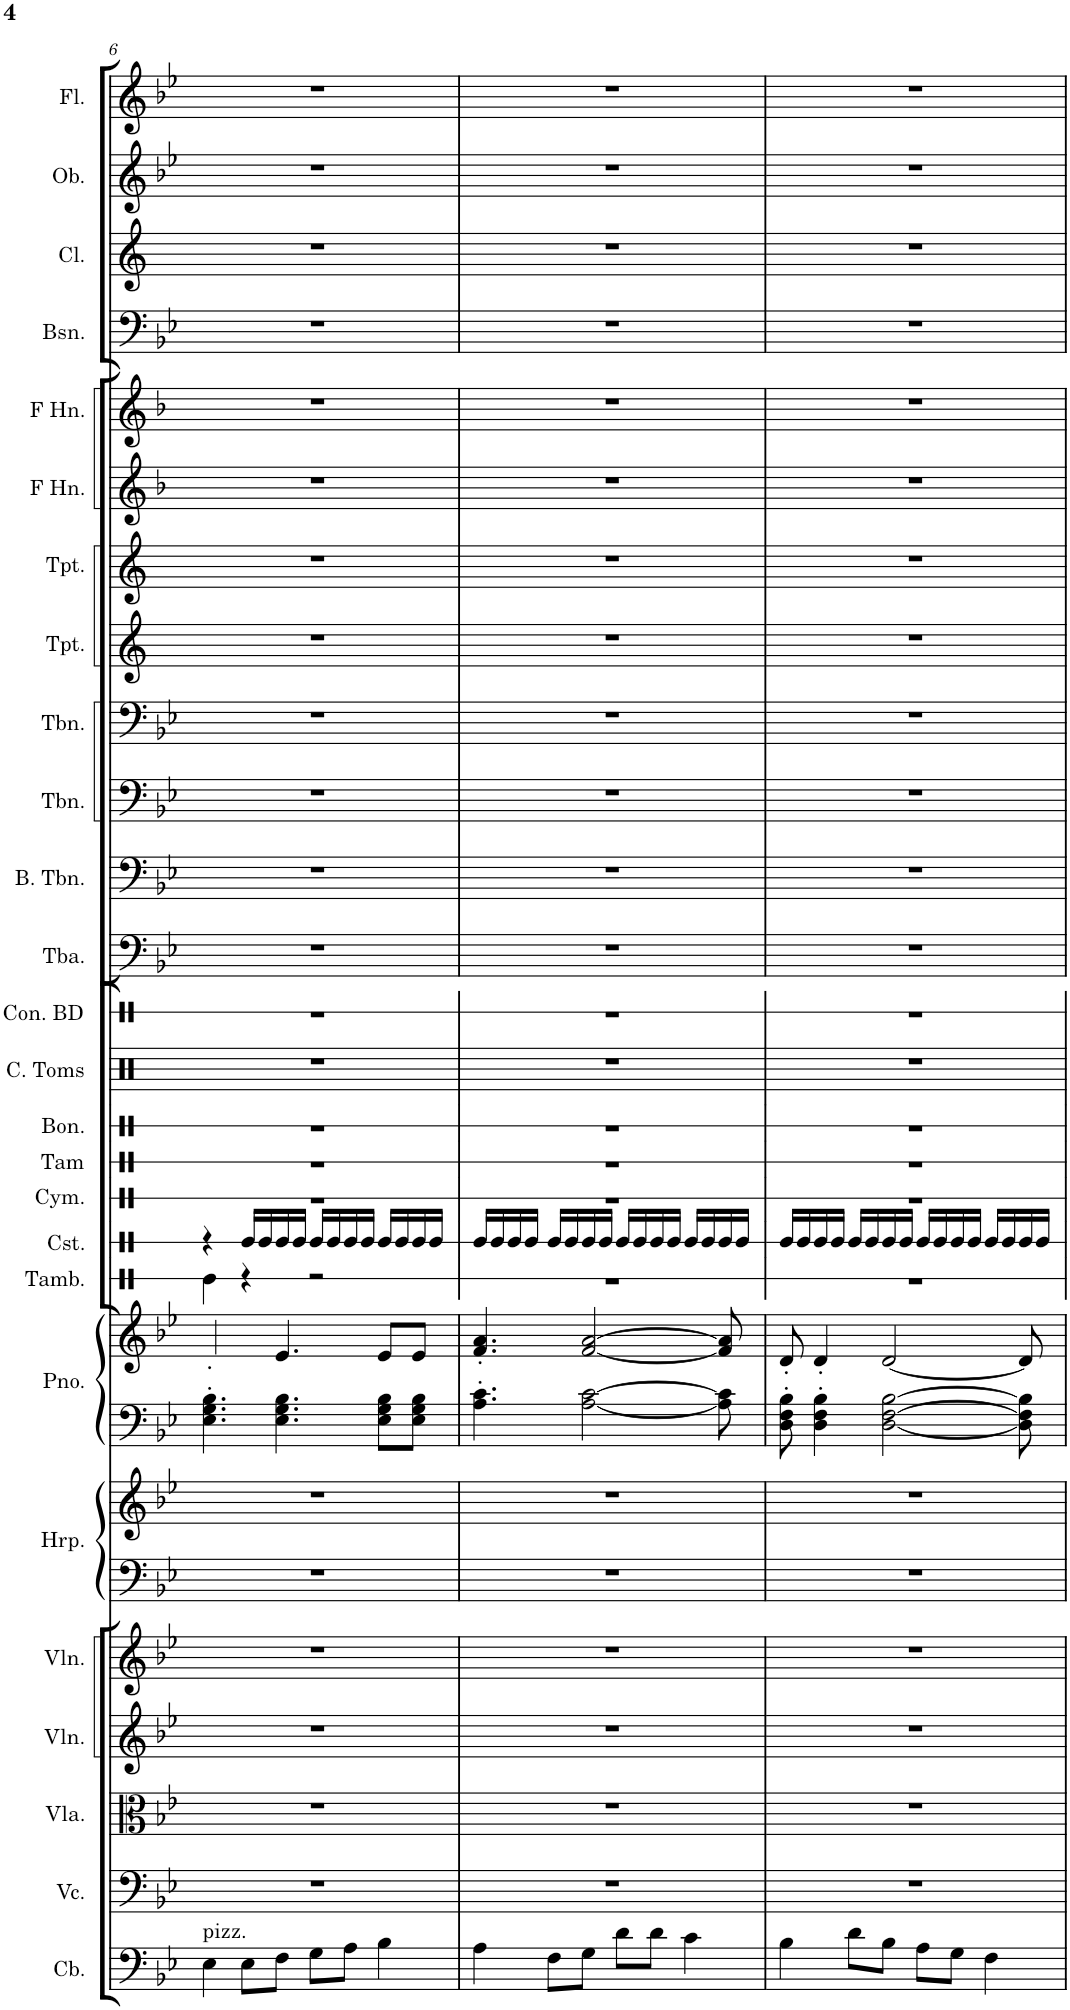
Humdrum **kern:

**kern	**kern	**kern	**kern	**kern	**kern	**kern	**kern	**kern	**kern	**kern	**kern	**kern	**kern	**kern	**kern	**kern	**kern	**kern	**kern	**kern	**kern	**kern	**kern
*part22	*part21	*part20	*part19	*part18	*part17	*part17	*part16	*part16	*part15	*part14	*part13	*part12	*part11	*part10	*part9	*part8	*part7	*part6	*part5	*part4	*part3	*part2	*part1
*staff24	*staff23	*staff22	*staff21	*staff20	*staff19	*staff18	*staff17	*staff16	*staff15	*staff14	*staff13	*staff12	*staff11	*staff10	*staff9	*staff8	*staff7	*staff6	*staff5	*staff4	*staff3	*staff2	*staff1
*I"Contrabass	*I"Violoncello	*I"Viola	*I"Violin 2	*I"Violin 1	*I"Harp	*	*I"Piano	*	*I"Bongos	*I"Concert Toms	*I"Concert Bass Drum	*I"Tuba	*I"Bass Trombone	*I"Trombone	*I"Trombone	*I"Trumpet	*I"Trumpet	*I"Horn in F	*I"Horn in F	*I"Bassoon	*I"Clarinet	*I"Oboe	*I"Flute
*I'Cb.	*I'Vc.	*I'Vla.	*I'Vln.	*I'Vln.	*I'Hrp.	*	*I'Pno.	*	*I'Bon.	*I'C. Toms	*I'Con. BD	*I'Tba.	*I'B. Tbn.	*I'Tbn.	*I'Tbn.	*I'Tpt.	*I'Tpt.	*	*	*I'Bsn.	*I'Cl.	*I'Ob.	*I'Fl.
!!LO:PB:g=z
*clefF4	*clefF4	*clefC3	*clefG2	*clefG2	*clefF4	*clefG2	*clefF4	*clefG2	*clefX	*clefX	*clefX	*clefF4	*clefF4	*clefF4	*clefF4	*clefG2	*clefG2	*clefG2	*clefG2	*clefF4	*clefG2	*clefG2	*clefG2
*Trd7c12	*	*	*	*	*	*	*	*	*	*	*	*	*	*	*	*Trd1c2	*Trd1c2	*Trd4c7	*Trd4c7	*	*Trd1c2	*	*
*k[b-e-]	*k[b-e-]	*k[b-e-]	*k[b-e-]	*k[b-e-]	*k[b-e-]	*k[b-e-]	*k[b-e-]	*k[b-e-]	*k[]	*k[]	*k[]	*k[b-e-]	*k[b-e-]	*k[b-e-]	*k[b-e-]	*k[]	*k[]	*k[b-]	*k[b-]	*k[b-e-]	*k[]	*k[b-e-]	*k[b-e-]
*M4/4	*M4/4	*M4/4	*M4/4	*M4/4	*M4/4	*M4/4	*M4/4	*M4/4	*M4/4	*M4/4	*M4/4	*M4/4	*M4/4	*M4/4	*M4/4	*M4/4	*M4/4	*M4/4	*M4/4	*M4/4	*M4/4	*M4/4	*M4/4
=6	=6	=6	=6	=6	=6	=6	=6	=6	=6	=6	=6	=6	=6	=6	=6	=6	=6	=6	=6	=6	=6	=6	=6
!LO:TX:a:t=pizz.	!	!	!	!	!	!	!	!	!	!	!	!	!	!	!	!	!	!	!	!	!	!	!
4E-\	1r	1r	1r	1r	1r	1r	4.E-\' 4.G\' 4.B-\'	4.e-'/	1r	1r	1r	1r	1r	1r	1r	1r	1r	1r	1r	1r	1r	1r	1r
8E-\L	.	.	.	.	.	.	.	.	.	.	.	.	.	.	.	.	.	.	.	.	.	.	.
8F\J	.	.	.	.	.	.	4.E-\ 4.G\ 4.B-\	4.e-/	.	.	.	.	.	.	.	.	.	.	.	.	.	.	.
8G\L	.	.	.	.	.	.	.	.	.	.	.	.	.	.	.	.	.	.	.	.	.	.	.
8A\J	.	.	.	.	.	.	.	.	.	.	.	.	.	.	.	.	.	.	.	.	.	.	.
4B-\	.	.	.	.	.	.	8E-\ 8G\ 8B-\L	8e-/L	.	.	.	.	.	.	.	.	.	.	.	.	.	.	.
.	.	.	.	.	.	.	8E-\ 8G\ 8B-\J	8e-/J	.	.	.	.	.	.	.	.	.	.	.	.	.	.	.
=7	=7	=7	=7	=7	=7	=7	=7	=7	=7	=7	=7	=7	=7	=7	=7	=7	=7	=7	=7	=7	=7	=7	=7
4A\	1r	1r	1r	1r	1r	1r	4.A\' 4.c\'	4.f/' 4.a/'	1r	1r	1r	1r	1r	1r	1r	1r	1r	1r	1r	1r	1r	1r	1r
8F\L	.	.	.	.	.	.	.	.	.	.	.	.	.	.	.	.	.	.	.	.	.	.	.
8G\J	.	.	.	.	.	.	[2A\ [2c\	[2f/ [2a/	.	.	.	.	.	.	.	.	.	.	.	.	.	.	.
8d\L	.	.	.	.	.	.	.	.	.	.	.	.	.	.	.	.	.	.	.	.	.	.	.
8d\J	.	.	.	.	.	.	.	.	.	.	.	.	.	.	.	.	.	.	.	.	.	.	.
4c\	.	.	.	.	.	.	.	.	.	.	.	.	.	.	.	.	.	.	.	.	.	.	.
.	.	.	.	.	.	.	8A\] 8c\]	8f/] 8a/]	.	.	.	.	.	.	.	.	.	.	.	.	.	.	.
=8	=8	=8	=8	=8	=8	=8	=8	=8	=8	=8	=8	=8	=8	=8	=8	=8	=8	=8	=8	=8	=8	=8	=8
4B-\	1r	1r	1r	1r	1r	1r	8D\' 8F\' 8B-\'	8d'/	1r	1r	1r	1r	1r	1r	1r	1r	1r	1r	1r	1r	1r	1r	1r
.	.	.	.	.	.	.	4D\' 4F\' 4B-\'	4d'/	.	.	.	.	.	.	.	.	.	.	.	.	.	.	.
8d\L	.	.	.	.	.	.	.	.	.	.	.	.	.	.	.	.	.	.	.	.	.	.	.
8B-\J	.	.	.	.	.	.	[2D\ [2F\ [2B-\	[2d/	.	.	.	.	.	.	.	.	.	.	.	.	.	.	.
8A\L	.	.	.	.	.	.	.	.	.	.	.	.	.	.	.	.	.	.	.	.	.	.	.
8G\J	.	.	.	.	.	.	.	.	.	.	.	.	.	.	.	.	.	.	.	.	.	.	.
4F\	.	.	.	.	.	.	.	.	.	.	.	.	.	.	.	.	.	.	.	.	.	.	.
.	.	.	.	.	.	.	8D\] 8F\] 8B-\]	8d/]	.	.	.	.	.	.	.	.	.	.	.	.	.	.	.
=	=	=	=	=	=	=	=	=	=	=	=	=	=	=	=	=	=	=	=	=	=	=	=
*-	*-	*-	*-	*-	*-	*-	*-	*-	*-	*-	*-	*-	*-	*-	*-	*-	*-	*-	*-	*-	*-	*-	*-
